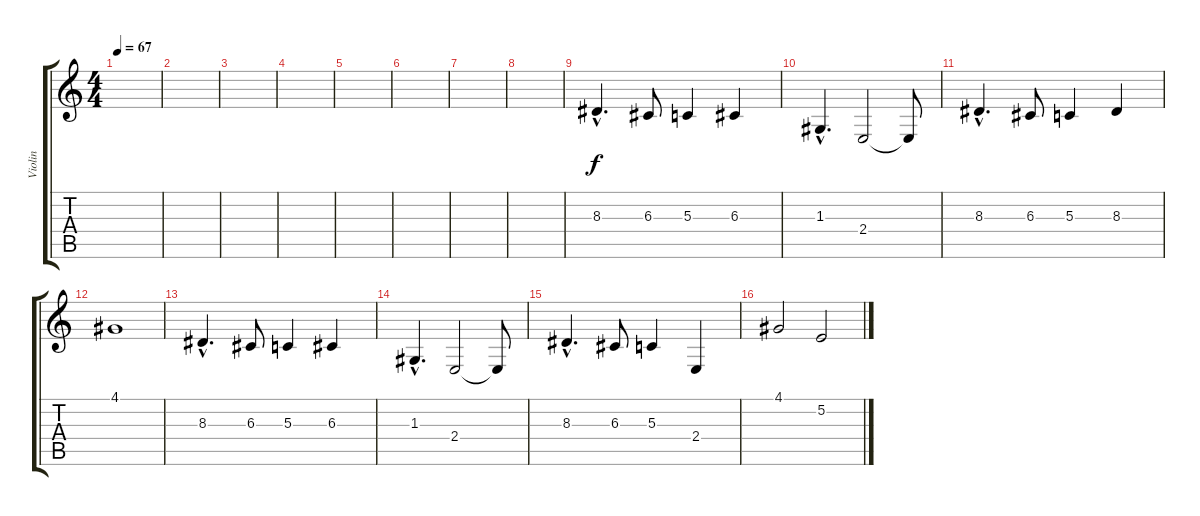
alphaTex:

\track ("Violin" "Violin") {instrument violin}
\staff {score tabs}
\tuning (E4 B3 G3 D3 A2 D2) {hide}
\ts (4 4)
\tempo 67
\clef g2
\ks c
|
|
|
|
|
|
|
|
8.3{hac}.4{d} 6.3.8 5.3.4 6.3.4 |
1.3{hac}.4{d} 2.4.2 2.4{t}.8 |
8.3{hac}.4{d} 6.3.8 5.3.4 8.3.4 |
4.1.1 |
8.3{hac}.4{d} 6.3.8 5.3.4 6.3.4 |
1.3{hac}.4{d} 2.4.2 2.4{t}.8 |
8.3{hac}.4{d} 6.3.8 5.3.4 2.4.4 |
4.1.2 5.2.2
